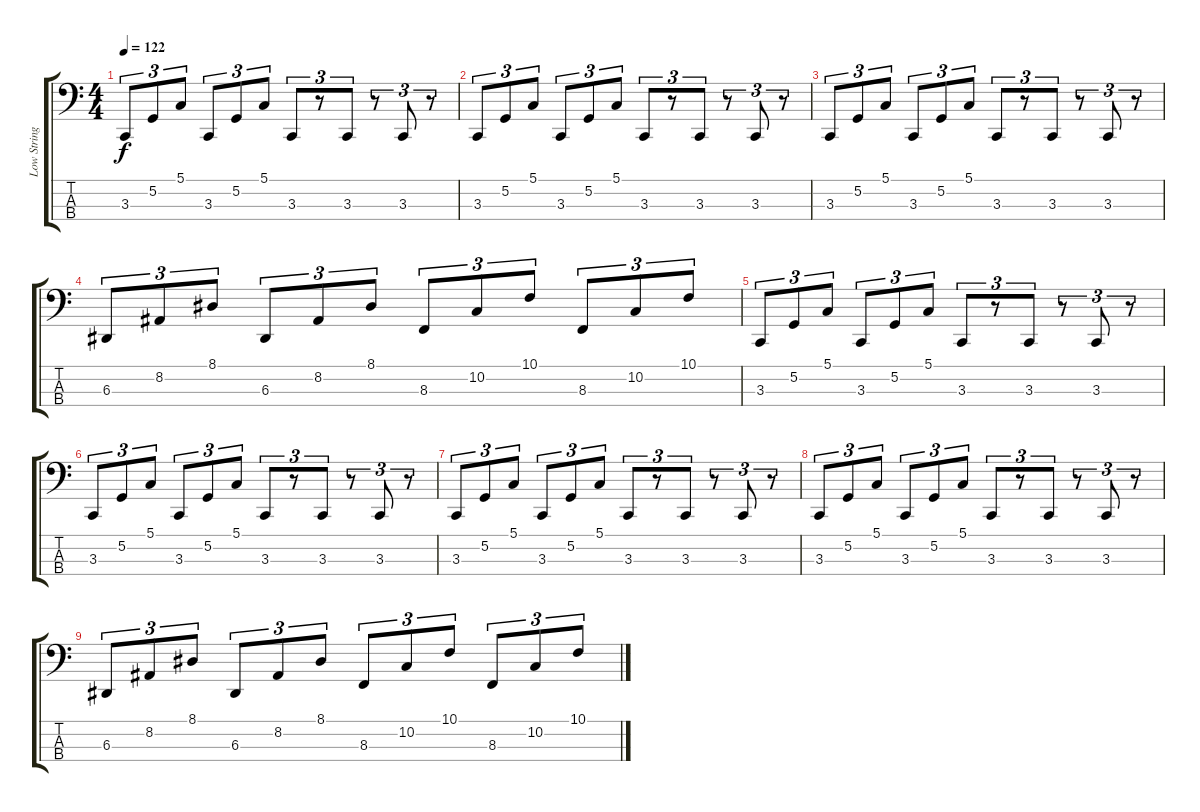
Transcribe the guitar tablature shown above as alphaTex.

\track ("Low Strings (Bass Voice)" "Low String") {instrument synthstrings2}
\staff {score tabs}
\tuning (G2 D2 A1 E1) {hide}
\ts (4 4)
\tempo 122
\clef f4
\ks c
3.3.8{tu (3 2) dy f} 5.2.8{tu (3 2)} 5.1.8{tu (3 2)} 3.3.8{tu (3 2)} 5.2.8{tu (3 2)} 5.1.8{tu (3 2)} 3.3.8{tu (3 2)} r.8{tu (3 2)} 3.3.8{tu (3 2)} r.8{tu (3 2)} 3.3.8{tu (3 2)} r.8{tu (3 2)} |
3.3.8{tu (3 2)} 5.2.8{tu (3 2)} 5.1.8{tu (3 2)} 3.3.8{tu (3 2)} 5.2.8{tu (3 2)} 5.1.8{tu (3 2)} 3.3.8{tu (3 2)} r.8{tu (3 2)} 3.3.8{tu (3 2)} r.8{tu (3 2)} 3.3.8{tu (3 2)} r.8{tu (3 2)} |
3.3.8{tu (3 2)} 5.2.8{tu (3 2)} 5.1.8{tu (3 2)} 3.3.8{tu (3 2)} 5.2.8{tu (3 2)} 5.1.8{tu (3 2)} 3.3.8{tu (3 2)} r.8{tu (3 2)} 3.3.8{tu (3 2)} r.8{tu (3 2)} 3.3.8{tu (3 2)} r.8{tu (3 2)} |
6.3.8{tu (3 2)} 8.2.8{tu (3 2)} 8.1.8{tu (3 2)} 6.3.8{tu (3 2)} 8.2.8{tu (3 2)} 8.1.8{tu (3 2)} 8.3.8{tu (3 2)} 10.2.8{tu (3 2)} 10.1.8{tu (3 2)} 8.3.8{tu (3 2)} 10.2.8{tu (3 2)} 10.1.8{tu (3 2)} |
3.3.8{tu (3 2)} 5.2.8{tu (3 2)} 5.1.8{tu (3 2)} 3.3.8{tu (3 2)} 5.2.8{tu (3 2)} 5.1.8{tu (3 2)} 3.3.8{tu (3 2)} r.8{tu (3 2)} 3.3.8{tu (3 2)} r.8{tu (3 2)} 3.3.8{tu (3 2)} r.8{tu (3 2)} |
3.3.8{tu (3 2)} 5.2.8{tu (3 2)} 5.1.8{tu (3 2)} 3.3.8{tu (3 2)} 5.2.8{tu (3 2)} 5.1.8{tu (3 2)} 3.3.8{tu (3 2)} r.8{tu (3 2)} 3.3.8{tu (3 2)} r.8{tu (3 2)} 3.3.8{tu (3 2)} r.8{tu (3 2)} |
3.3.8{tu (3 2)} 5.2.8{tu (3 2)} 5.1.8{tu (3 2)} 3.3.8{tu (3 2)} 5.2.8{tu (3 2)} 5.1.8{tu (3 2)} 3.3.8{tu (3 2)} r.8{tu (3 2)} 3.3.8{tu (3 2)} r.8{tu (3 2)} 3.3.8{tu (3 2)} r.8{tu (3 2)} |
3.3.8{tu (3 2)} 5.2.8{tu (3 2)} 5.1.8{tu (3 2)} 3.3.8{tu (3 2)} 5.2.8{tu (3 2)} 5.1.8{tu (3 2)} 3.3.8{tu (3 2)} r.8{tu (3 2)} 3.3.8{tu (3 2)} r.8{tu (3 2)} 3.3.8{tu (3 2)} r.8{tu (3 2)} |
6.3.8{tu (3 2)} 8.2.8{tu (3 2)} 8.1.8{tu (3 2)} 6.3.8{tu (3 2)} 8.2.8{tu (3 2)} 8.1.8{tu (3 2)} 8.3.8{tu (3 2)} 10.2.8{tu (3 2)} 10.1.8{tu (3 2)} 8.3.8{tu (3 2)} 10.2.8{tu (3 2)} 10.1.8{tu (3 2)}
